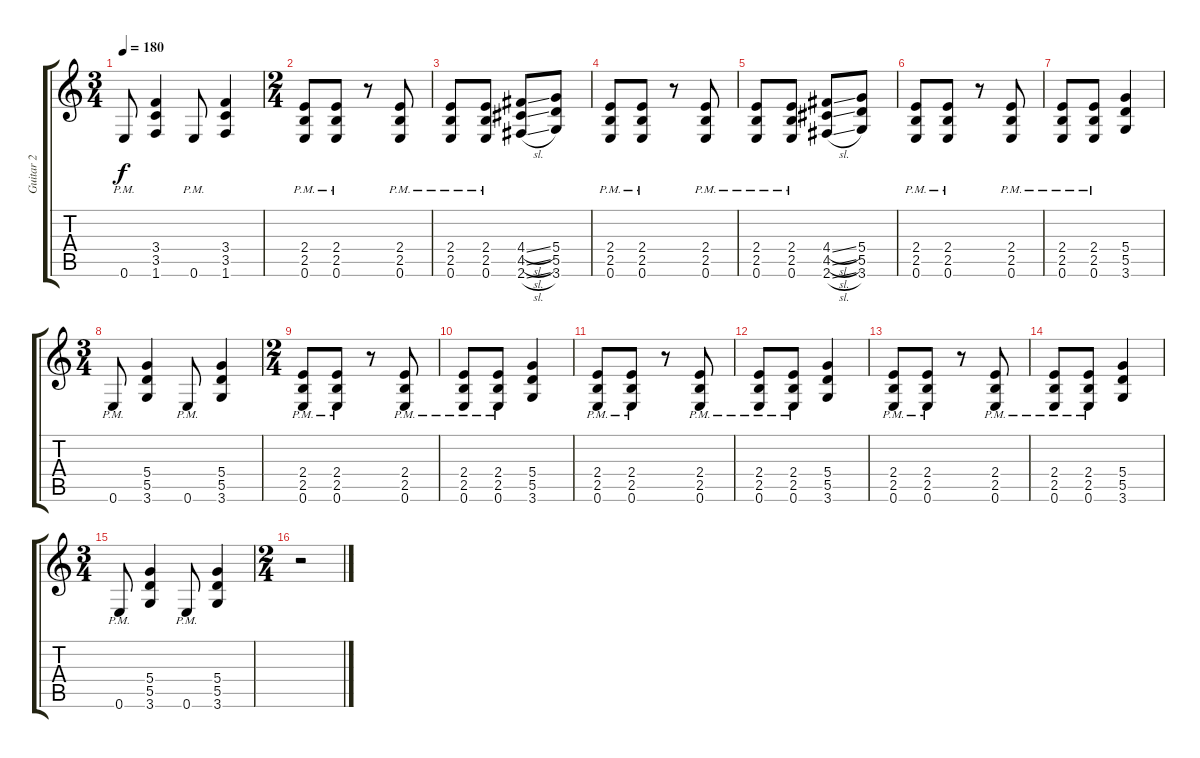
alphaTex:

\track ("Guitar 2" "Guitar 2") {instrument distortionguitar}
\staff {score tabs}
\tuning (E4 B3 G3 D3 A2 E2) {hide}
\ts (3 4)
\tempo 180
\clef g2
\ks c
0.6{pm}.8{dy f} (3.4 3.5 1.6).4 0.6{pm}.8 (3.4 3.5 1.6).4 |
\ts (2 4)
(2.4{pm} 2.5{pm} 0.6{pm}).8 (2.4{pm} 2.5{pm} 0.6{pm}).8 r.8 (2.4{pm} 2.5{pm} 0.6{pm}).8 |
(2.4{pm} 2.5{pm} 0.6{pm}).8 (2.4{pm} 2.5{pm} 0.6{pm}).8 (4.4{sl} 4.5{sl} 2.6{sl}).8 (5.4 5.5 3.6).8 |
(2.4{pm} 2.5{pm} 0.6{pm}).8 (2.4{pm} 2.5{pm} 0.6{pm}).8 r.8 (2.4{pm} 2.5{pm} 0.6{pm}).8 |
(2.4{pm} 2.5{pm} 0.6{pm}).8 (2.4{pm} 2.5{pm} 0.6{pm}).8 (4.4{sl} 4.5{sl} 2.6{sl}).8 (5.4 5.5 3.6).8 |
(2.4{pm} 2.5{pm} 0.6{pm}).8 (2.4{pm} 2.5{pm} 0.6{pm}).8 r.8 (2.4{pm} 2.5{pm} 0.6{pm}).8 |
(2.4{pm} 2.5{pm} 0.6{pm}).8 (2.4{pm} 2.5{pm} 0.6{pm}).8 (5.4 5.5 3.6).4 |
\ts (3 4)
0.6{pm}.8 (5.4 5.5 3.6).4 0.6{pm}.8 (5.4 5.5 3.6).4 |
\ts (2 4)
(2.4{pm} 2.5{pm} 0.6{pm}).8 (2.4{pm} 2.5{pm} 0.6{pm}).8 r.8 (2.4{pm} 2.5{pm} 0.6{pm}).8 |
(2.4{pm} 2.5{pm} 0.6{pm}).8 (2.4{pm} 2.5{pm} 0.6{pm}).8 (5.4 5.5 3.6).4 |
(2.4{pm} 2.5{pm} 0.6{pm}).8 (2.4{pm} 2.5{pm} 0.6{pm}).8 r.8 (2.4{pm} 2.5{pm} 0.6{pm}).8 |
(2.4{pm} 2.5{pm} 0.6{pm}).8 (2.4{pm} 2.5{pm} 0.6{pm}).8 (5.4 5.5 3.6).4 |
(2.4{pm} 2.5{pm} 0.6{pm}).8 (2.4{pm} 2.5{pm} 0.6{pm}).8 r.8 (2.4{pm} 2.5{pm} 0.6{pm}).8 |
(2.4{pm} 2.5{pm} 0.6{pm}).8 (2.4{pm} 2.5{pm} 0.6{pm}).8 (5.4 5.5 3.6).4 |
\ts (3 4)
0.6{pm}.8 (5.4 5.5 3.6).4 0.6{pm}.8 (5.4 5.5 3.6).4 |
\ts (2 4)
r.2
